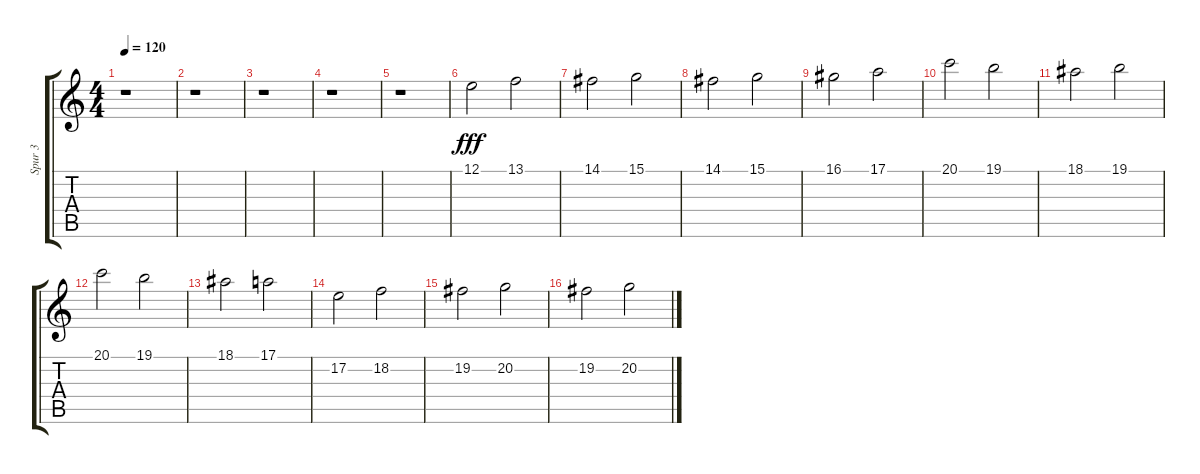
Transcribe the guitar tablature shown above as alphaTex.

\track ("Spur 3" "Spur 3") {instrument stringensemble2}
\staff {score tabs}
\tuning (E4 B3 G3 D3 A2 E2) {hide}
\ts (4 4)
\tempo 120
\clef g2
\ks c
r.1{dy fff} |
r.1 |
r.1 |
r.1 |
r.1 |
12.1.2 13.1.2 |
14.1.2 15.1.2 |
14.1.2 15.1.2 |
16.1.2 17.1.2 |
20.1.2 19.1.2 |
18.1.2 19.1.2 |
20.1.2 19.1.2 |
18.1.2 17.1.2 |
17.2.2 18.2.2 |
19.2.2 20.2.2 |
19.2.2 20.2.2
